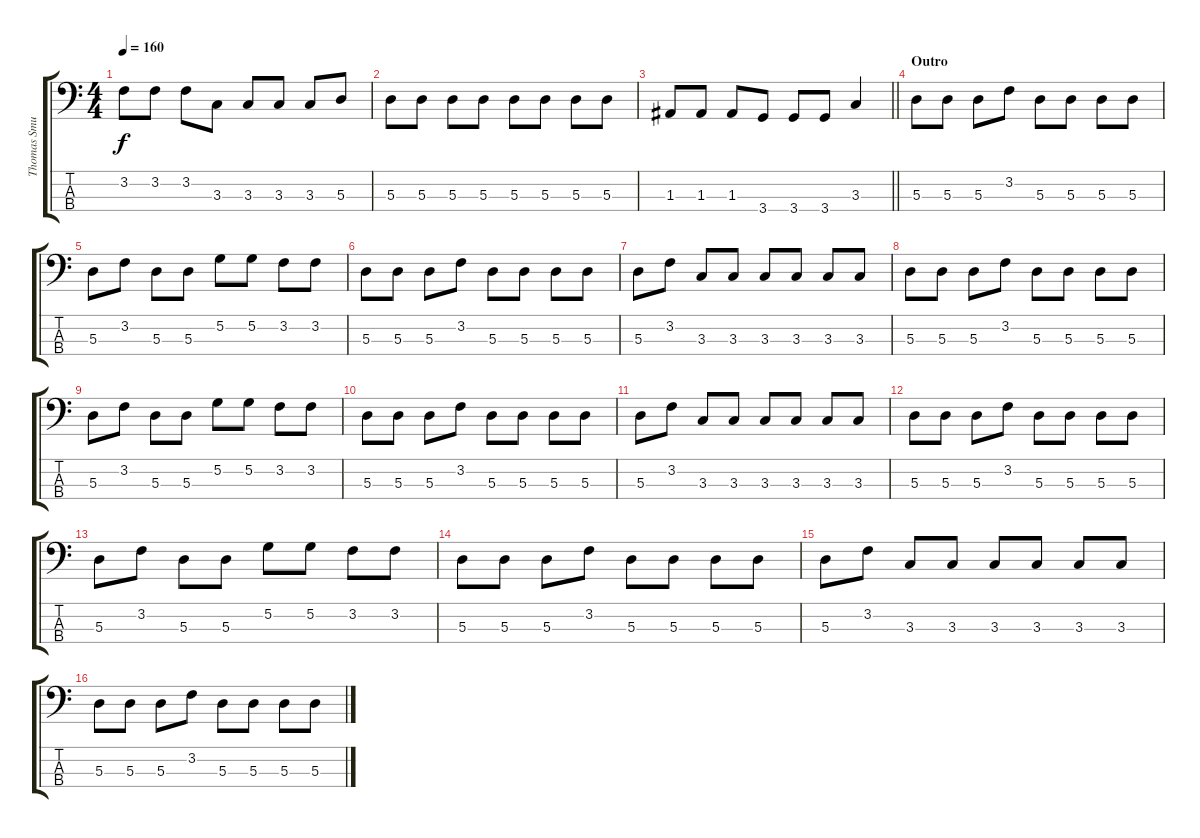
\track ("Thomas Smuszynski" "Thomas Smu") {instrument electricbassfinger}
\staff {score tabs}
\tuning (G2 D2 A1 E1) {hide}
\ts (4 4)
\tempo 160
\clef f4
\ks c
3.2.8{dy f} 3.2.8 3.2.8 3.3.8 3.3.8 3.3.8 3.3.8 5.3.8 |
5.3.8 5.3.8 5.3.8 5.3.8 5.3.8 5.3.8 5.3.8 5.3.8 |
\barLineRight lightlight
1.3.8 1.3.8 1.3.8 3.4.8 3.4.8 3.4.8 3.3.4 |
\section ("" "Outro")
5.3.8 5.3.8 5.3.8 3.2.8 5.3.8 5.3.8 5.3.8 5.3.8 |
5.3.8 3.2.8 5.3.8 5.3.8 5.2.8 5.2.8 3.2.8 3.2.8 |
5.3.8 5.3.8 5.3.8 3.2.8 5.3.8 5.3.8 5.3.8 5.3.8 |
5.3.8 3.2.8 3.3.8 3.3.8 3.3.8 3.3.8 3.3.8 3.3.8 |
5.3.8 5.3.8 5.3.8 3.2.8 5.3.8 5.3.8 5.3.8 5.3.8 |
5.3.8 3.2.8 5.3.8 5.3.8 5.2.8 5.2.8 3.2.8 3.2.8 |
5.3.8 5.3.8 5.3.8 3.2.8 5.3.8 5.3.8 5.3.8 5.3.8 |
5.3.8 3.2.8 3.3.8 3.3.8 3.3.8 3.3.8 3.3.8 3.3.8 |
5.3.8 5.3.8 5.3.8 3.2.8 5.3.8 5.3.8 5.3.8 5.3.8 |
5.3.8 3.2.8 5.3.8 5.3.8 5.2.8 5.2.8 3.2.8 3.2.8 |
5.3.8 5.3.8 5.3.8 3.2.8 5.3.8 5.3.8 5.3.8 5.3.8 |
5.3.8 3.2.8 3.3.8 3.3.8 3.3.8 3.3.8 3.3.8 3.3.8 |
5.3.8 5.3.8 5.3.8 3.2.8 5.3.8 5.3.8 5.3.8 5.3.8
